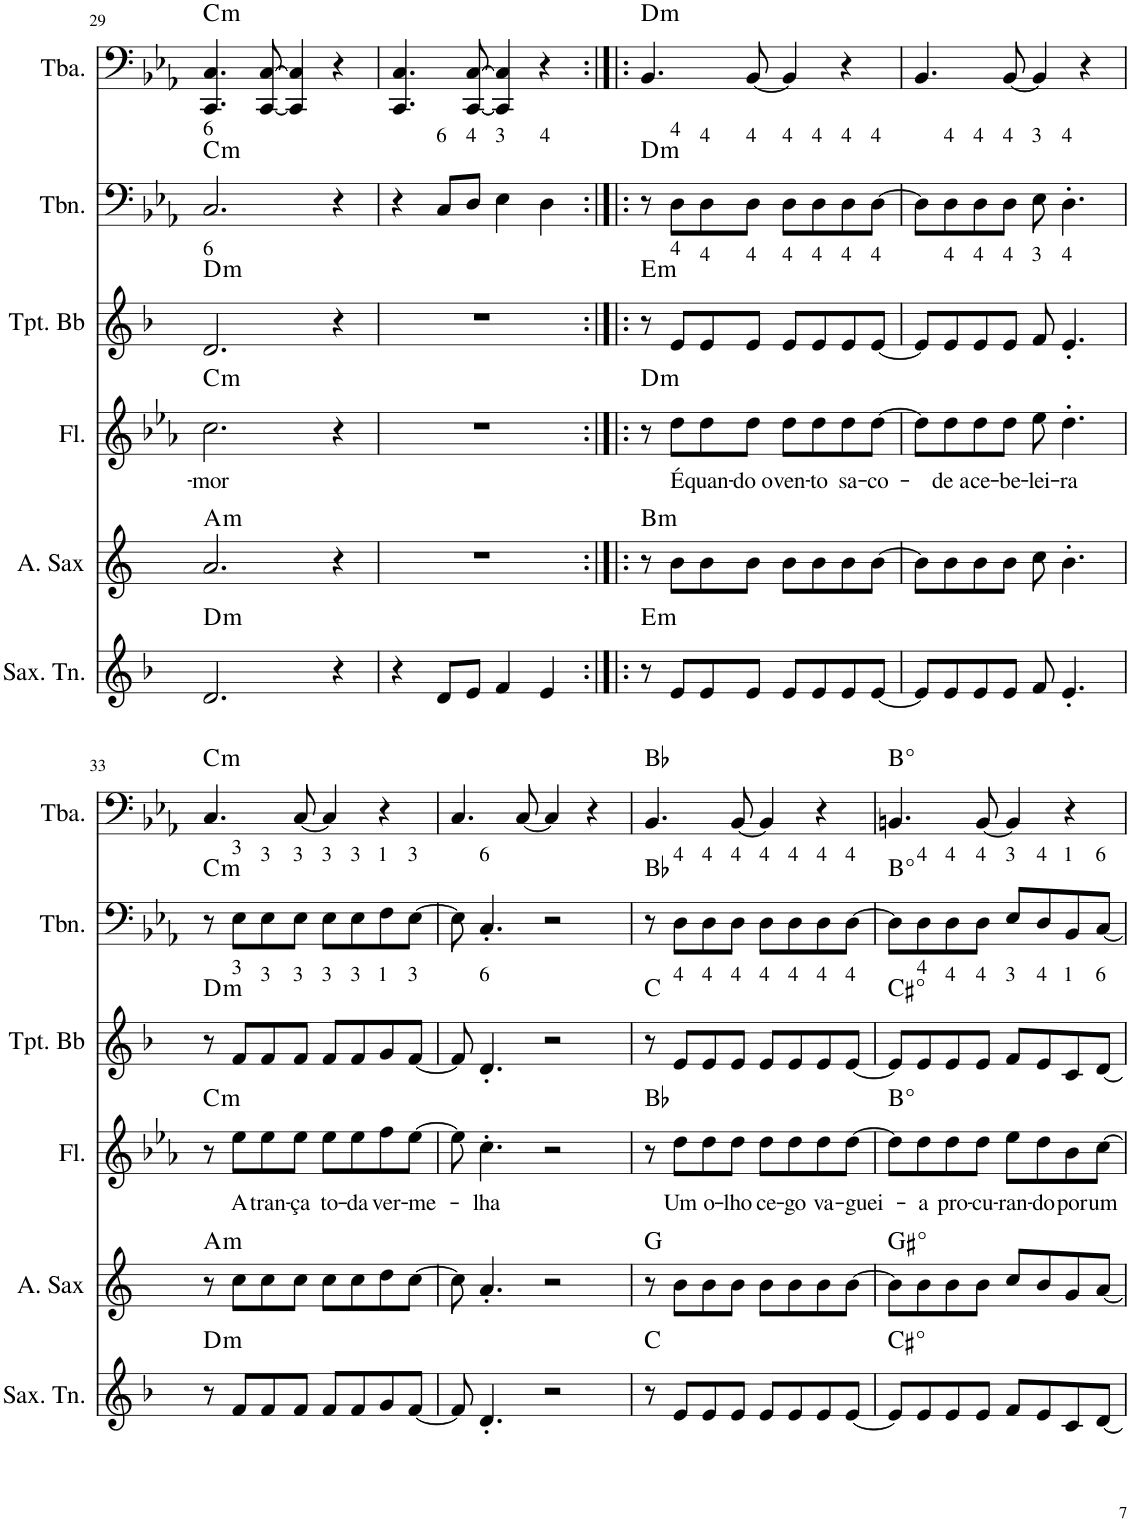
**kern	**harte	**kern	**harte	**kern	**text	**harte	**kern	**harte	**kern	**harte	**kern	**harte
*part6	*part6	*part5	*part5	*part4	*part4	*part4	*part3	*part3	*part2	*part2	*part1	*part1
*staff6	*	*staff5	*	*staff4	*staff4	*	*staff3	*	*staff2	*	*staff1	*
*I"Saxofone Tenor	*	*I"Saxofone Alto	*	*I"Flauta	*	*	*I"Trompete Bb	*	*I"Trombone	*	*I"Tuba	*
*I'Sax. Tn.	*	*	*	*I'Fl.	*	*	*I'Tpt. Bb	*	*I'Tbn.	*	*I'Tba.	*
!!LO:PB:g=z
*clefG2	*	*clefG2	*	*clefG2	*	*	*clefG2	*	*clefF4	*	*clefF4	*
*Trd8c14	*	*Trd5c9	*	*	*	*	*Trd1c2	*	*	*	*	*
*k[b-]	*	*k[]	*	*k[b-e-a-]	*	*	*k[b-]	*	*k[b-e-a-]	*	*k[b-e-a-]	*
*M4/4	*	*M4/4	*	*M4/4	*	*	*M4/4	*	*M4/4	*	*M4/4	*
=29	=29	=29	=29	=29	=29	=29	=29	=29	=29	=29	=29	=29
!	!	!	!	!	!	!	!	!	!LO:TX:a:t=6	!	!	!
!	!	!	!	!	!	!	!LO:TX:a:t=6	!	!	!	!	!
!	!LO:H:kt=m	!	!LO:H:kt=m	!	!LO:LY:b	!LO:H:kt=m	!	!LO:H:kt=m	!	!LO:H:kt=m	!	!LO:H:kt=m
2.d/	D:min	2.a/	A:min	2.cc\	-mor	C:min	2.d/	D:min	2.C/	C:min	4.CC/ 4.C/	C:min
.	.	.	.	.	.	.	.	.	.	.	[8CC/ [8C/	.
.	.	.	.	.	.	.	.	.	.	.	4CC/] 4C/]	.
4r	.	4r	.	4r	.	.	4r	.	4r	.	4r	.
=30	=30	=30	=30	=30	=30	=30	=30	=30	=30	=30	=30	=30
4r	.	1r	.	1r	.	.	1r	.	4r	.	4.CC/ 4.C/	.
!	!	!	!	!	!	!	!	!	!LO:TX:a:t=6	!	!	!
8d/L	.	.	.	.	.	.	.	.	8C/L	.	.	.
!	!	!	!	!	!	!	!	!	!LO:TX:a:t=4	!	!	!
8e/J	.	.	.	.	.	.	.	.	8D/J	.	[8CC/ [8C/	.
!	!	!	!	!	!	!	!	!	!LO:TX:a:t=3	!	!	!
4f/	.	.	.	.	.	.	.	.	4E-\	.	4CC/] 4C/]	.
!	!	!	!	!	!	!	!	!	!LO:TX:a:t=4	!	!	!
4e/	.	.	.	.	.	.	.	.	4D\	.	4r	.
=31:|!|:	=31:|!|:	=31:|!|:	=31:|!|:	=31:|!|:	=31:|!|:	=31:|!|:	=31:|!|:	=31:|!|:	=31:|!|:	=31:|!|:	=31:|!|:	=31:|!|:
!	!LO:H:kt=m	!	!LO:H:kt=m	!	!	!LO:H:kt=m	!	!LO:H:kt=m	!	!LO:H:kt=m	!	!LO:H:kt=m
8r	E:min	8r	B:min	8r	.	D:min	8r	E:min	8r	D:min	4.BB-/	D:min
!	!	!	!	!	!	!	!	!	!LO:TX:a:t=4	!	!	!
!	!	!	!	!	!	!	!LO:TX:a:t=4	!	!	!	!	!
!	!	!	!	!	!LO:LY:b	!	!	!	!	!	!	!
8e/L	.	8b\L	.	8dd\L	É	.	8e/L	.	8D\L	.	.	.
!	!	!	!	!	!	!	!	!	!LO:TX:a:t=4	!	!	!
!	!	!	!	!	!	!	!LO:TX:a:t=4	!	!	!	!	!
!	!	!	!	!	!LO:LY:b	!	!	!	!	!	!	!
8e/	.	8b\	.	8dd\	quan-	.	8e/	.	8D\	.	.	.
!	!	!	!	!	!	!	!	!	!LO:TX:a:t=4	!	!	!
!	!	!	!	!	!	!	!LO:TX:a:t=4	!	!	!	!	!
!	!	!	!	!	!LO:LY:b	!	!	!	!	!	!	!
8e/J	.	8b\J	.	8dd\J	-do o	.	8e/J	.	8D\J	.	[8BB-/	.
!	!	!	!	!	!	!	!	!	!LO:TX:a:t=4	!	!	!
!	!	!	!	!	!	!	!LO:TX:a:t=4	!	!	!	!	!
!	!	!	!	!	!LO:LY:b	!	!	!	!	!	!	!
8e/L	.	8b\L	.	8dd\L	ven-	.	8e/L	.	8D\L	.	4BB-/]	.
!	!	!	!	!	!	!	!	!	!LO:TX:a:t=4	!	!	!
!	!	!	!	!	!	!	!LO:TX:a:t=4	!	!	!	!	!
!	!	!	!	!	!LO:LY:b	!	!	!	!	!	!	!
8e/	.	8b\	.	8dd\	-to	.	8e/	.	8D\	.	.	.
!	!	!	!	!	!	!	!	!	!LO:TX:a:t=4	!	!	!
!	!	!	!	!	!	!	!LO:TX:a:t=4	!	!	!	!	!
!	!	!	!	!	!LO:LY:b	!	!	!	!	!	!	!
8e/	.	8b\	.	8dd\	sa-	.	8e/	.	8D\	.	4r	.
!	!	!	!	!	!	!	!	!	!LO:TX:a:t=4	!	!	!
!	!	!	!	!	!	!	!LO:TX:a:t=4	!	!	!	!	!
!	!	!	!	!	!LO:LY:b	!	!	!	!	!	!	!
[8e/J	.	[8b\J	.	[8dd\J	-co-	.	[8e/J	.	[8D\J	.	.	.
=32	=32	=32	=32	=32	=32	=32	=32	=32	=32	=32	=32	=32
8e/L]	.	8b\L]	.	8dd\L]	.	.	8e/L]	.	8D\L]	.	4.BB-/	.
!	!	!	!	!	!	!	!	!	!LO:TX:a:t=4	!	!	!
!	!	!	!	!	!	!	!LO:TX:a:t=4	!	!	!	!	!
!	!	!	!	!	!LO:LY:b	!	!	!	!	!	!	!
8e/	.	8b\	.	8dd\	de a	.	8e/	.	8D\	.	.	.
!	!	!	!	!	!	!	!	!	!LO:TX:a:t=4	!	!	!
!	!	!	!	!	!	!	!LO:TX:a:t=4	!	!	!	!	!
!	!	!	!	!	!LO:LY:b	!	!	!	!	!	!	!
8e/	.	8b\	.	8dd\	ce-	.	8e/	.	8D\	.	.	.
!	!	!	!	!	!	!	!	!	!LO:TX:a:t=4	!	!	!
!	!	!	!	!	!	!	!LO:TX:a:t=4	!	!	!	!	!
!	!	!	!	!	!LO:LY:b	!	!	!	!	!	!	!
8e/J	.	8b\J	.	8dd\J	-be-	.	8e/J	.	8D\J	.	[8BB-/	.
!	!	!	!	!	!	!	!	!	!LO:TX:a:t=3	!	!	!
!	!	!	!	!	!	!	!LO:TX:a:t=3	!	!	!	!	!
!	!	!	!	!	!LO:LY:b	!	!	!	!	!	!	!
8f/	.	8cc\	.	8ee-\	-lei-	.	8f/	.	8E-\	.	4BB-/]	.
!	!	!	!	!	!	!	!	!	!LO:TX:a:t=4	!	!	!
!	!	!	!	!	!	!	!LO:TX:a:t=4	!	!	!	!	!
!	!	!	!	!	!LO:LY:b	!	!	!	!	!	!	!
4.e'/	.	4.b'\	.	4.dd'\	-ra	.	4.e'/	.	4.D'\	.	.	.
.	.	.	.	.	.	.	.	.	.	.	4r	.
!!LO:LB:g=z
=33	=33	=33	=33	=33	=33	=33	=33	=33	=33	=33	=33	=33
!	!LO:H:kt=m	!	!LO:H:kt=m	!	!	!LO:H:kt=m	!	!LO:H:kt=m	!	!LO:H:kt=m	!	!LO:H:kt=m
8r	D:min	8r	A:min	8r	.	C:min	8r	D:min	8r	C:min	4.C/	C:min
!	!	!	!	!	!	!	!	!	!LO:TX:a:t=3	!	!	!
!	!	!	!	!	!	!	!LO:TX:a:t=3	!	!	!	!	!
!	!	!	!	!	!LO:LY:b	!	!	!	!	!	!	!
8f/L	.	8cc\L	.	8ee-\L	A	.	8f/L	.	8E-\L	.	.	.
!	!	!	!	!	!	!	!	!	!LO:TX:a:t=3	!	!	!
!	!	!	!	!	!	!	!LO:TX:a:t=3	!	!	!	!	!
!	!	!	!	!	!LO:LY:b	!	!	!	!	!	!	!
8f/	.	8cc\	.	8ee-\	tran-	.	8f/	.	8E-\	.	.	.
!	!	!	!	!	!	!	!	!	!LO:TX:a:t=3	!	!	!
!	!	!	!	!	!	!	!LO:TX:a:t=3	!	!	!	!	!
!	!	!	!	!	!LO:LY:b	!	!	!	!	!	!	!
8f/J	.	8cc\J	.	8ee-\J	-ça	.	8f/J	.	8E-\J	.	[8C/	.
!	!	!	!	!	!	!	!	!	!LO:TX:a:t=3	!	!	!
!	!	!	!	!	!	!	!LO:TX:a:t=3	!	!	!	!	!
!	!	!	!	!	!LO:LY:b	!	!	!	!	!	!	!
8f/L	.	8cc\L	.	8ee-\L	to-	.	8f/L	.	8E-\L	.	4C/]	.
!	!	!	!	!	!	!	!	!	!LO:TX:a:t=3	!	!	!
!	!	!	!	!	!	!	!LO:TX:a:t=3	!	!	!	!	!
!	!	!	!	!	!LO:LY:b	!	!	!	!	!	!	!
8f/	.	8cc\	.	8ee-\	-da	.	8f/	.	8E-\	.	.	.
!	!	!	!	!	!	!	!	!	!LO:TX:a:t=1	!	!	!
!	!	!	!	!	!	!	!LO:TX:a:t=1	!	!	!	!	!
!	!	!	!	!	!LO:LY:b	!	!	!	!	!	!	!
8g/	.	8dd\	.	8ff\	ver-	.	8g/	.	8F\	.	4r	.
!	!	!	!	!	!	!	!	!	!LO:TX:a:t=3	!	!	!
!	!	!	!	!	!	!	!LO:TX:a:t=3	!	!	!	!	!
!	!	!	!	!	!LO:LY:b	!	!	!	!	!	!	!
[8f/J	.	[8cc\J	.	[8ee-\J	-me-	.	[8f/J	.	[8E-\J	.	.	.
=34	=34	=34	=34	=34	=34	=34	=34	=34	=34	=34	=34	=34
8f/]	.	8cc\]	.	8ee-\]	.	.	8f/]	.	8E-\]	.	4.C/	.
!	!	!	!	!	!	!	!	!	!LO:TX:a:t=6	!	!	!
!	!	!	!	!	!	!	!LO:TX:a:t=6	!	!	!	!	!
!	!	!	!	!	!LO:LY:b	!	!	!	!	!	!	!
4.d'/	.	4.a'/	.	4.cc'\	lha	.	4.d'/	.	4.C'/	.	.	.
.	.	.	.	.	.	.	.	.	.	.	[8C/	.
2r	.	2r	.	2r	.	.	2r	.	2r	.	4C/]	.
.	.	.	.	.	.	.	.	.	.	.	4r	.
=35	=35	=35	=35	=35	=35	=35	=35	=35	=35	=35	=35	=35
8r	C:maj	8r	G:maj	8r	.	Bb:maj	8r	C:maj	8r	Bb:maj	4.BB-/	Bb:maj
!	!	!	!	!	!	!	!	!	!LO:TX:a:t=4	!	!	!
!	!	!	!	!	!	!	!LO:TX:a:t=4	!	!	!	!	!
!	!	!	!	!	!LO:LY:b	!	!	!	!	!	!	!
8e/L	.	8b\L	.	8dd\L	Um	.	8e/L	.	8D\L	.	.	.
!	!	!	!	!	!	!	!	!	!LO:TX:a:t=4	!	!	!
!	!	!	!	!	!	!	!LO:TX:a:t=4	!	!	!	!	!
!	!	!	!	!	!LO:LY:b	!	!	!	!	!	!	!
8e/	.	8b\	.	8dd\	o-	.	8e/	.	8D\	.	.	.
!	!	!	!	!	!	!	!	!	!LO:TX:a:t=4	!	!	!
!	!	!	!	!	!	!	!LO:TX:a:t=4	!	!	!	!	!
!	!	!	!	!	!LO:LY:b	!	!	!	!	!	!	!
8e/J	.	8b\J	.	8dd\J	-lho	.	8e/J	.	8D\J	.	[8BB-/	.
!	!	!	!	!	!	!	!	!	!LO:TX:a:t=4	!	!	!
!	!	!	!	!	!	!	!LO:TX:a:t=4	!	!	!	!	!
!	!	!	!	!	!LO:LY:b	!	!	!	!	!	!	!
8e/L	.	8b\L	.	8dd\L	ce-	.	8e/L	.	8D\L	.	4BB-/]	.
!	!	!	!	!	!	!	!	!	!LO:TX:a:t=4	!	!	!
!	!	!	!	!	!	!	!LO:TX:a:t=4	!	!	!	!	!
!	!	!	!	!	!LO:LY:b	!	!	!	!	!	!	!
8e/	.	8b\	.	8dd\	-go	.	8e/	.	8D\	.	.	.
!	!	!	!	!	!	!	!	!	!LO:TX:a:t=4	!	!	!
!	!	!	!	!	!	!	!LO:TX:a:t=4	!	!	!	!	!
!	!	!	!	!	!LO:LY:b	!	!	!	!	!	!	!
8e/	.	8b\	.	8dd\	va-	.	8e/	.	8D\	.	4r	.
!	!	!	!	!	!	!	!	!	!LO:TX:a:t=4	!	!	!
!	!	!	!	!	!	!	!LO:TX:a:t=4	!	!	!	!	!
!	!	!	!	!	!LO:LY:b	!	!	!	!	!	!	!
[8e/J	.	[8b\J	.	[8dd\J	-guei-	.	[8e/J	.	[8D\J	.	.	.
=36	=36	=36	=36	=36	=36	=36	=36	=36	=36	=36	=36	=36
!	!LO:H:kt=°	!	!LO:H:kt=°	!	!	!LO:H:kt=°	!	!LO:H:kt=°	!	!LO:H:kt=°	!	!LO:H:kt=°
8e/L]	.	8b\L]	.	8dd\L]	.	.	8e/L]	.	8D\L]	.	4.BBn/	.
!	!	!	!	!	!	!	!	!	!LO:TX:a:t=4	!	!	!
!	!	!	!	!	!	!	!LO:TX:a:t=4	!	!	!	!	!
!	!	!	!	!	!LO:LY:b	!	!	!	!	!	!	!
8e/	.	8b\	.	8dd\	-a	.	8e/	.	8D\	.	.	.
!	!	!	!	!	!	!	!	!	!LO:TX:a:t=4	!	!	!
!	!	!	!	!	!	!	!LO:TX:a:t=4	!	!	!	!	!
!	!	!	!	!	!LO:LY:b	!	!	!	!	!	!	!
8e/	.	8b\	.	8dd\	pro-	.	8e/	.	8D\	.	.	.
!	!	!	!	!	!	!	!	!	!LO:TX:a:t=4	!	!	!
!	!	!	!	!	!	!	!LO:TX:a:t=4	!	!	!	!	!
!	!	!	!	!	!LO:LY:b	!	!	!	!	!	!	!
8e/J	.	8b\J	.	8dd\J	-cu-	.	8e/J	.	8D\J	.	[8BB/	.
!	!	!	!	!	!	!	!	!	!LO:TX:a:t=3	!	!	!
!	!	!	!	!	!	!	!LO:TX:a:t=3	!	!	!	!	!
!	!	!	!	!	!LO:LY:b	!	!	!	!	!	!	!
8f/L	.	8cc/L	.	8ee-\L	-ran-	.	8f/L	.	8E-/L	.	4BB/]	.
!	!	!	!	!	!	!	!	!	!LO:TX:a:t=4	!	!	!
!	!	!	!	!	!	!	!LO:TX:a:t=4	!	!	!	!	!
!	!	!	!	!	!LO:LY:b	!	!	!	!	!	!	!
8e/	.	8b/	.	8dd\	-do	.	8e/	.	8D/	.	.	.
!	!	!	!	!	!	!	!	!	!LO:TX:a:t=1	!	!	!
!	!	!	!	!	!	!	!LO:TX:a:t=1	!	!	!	!	!
!	!	!	!	!	!LO:LY:b	!	!	!	!	!	!	!
8cn/	.	8gn/	.	8b-\	por	.	8cn/	.	8BB-/	.	4r	.
!	!	!	!	!	!	!	!	!	!LO:TX:a:t=6	!	!	!
!	!	!	!	!	!	!	!LO:TX:a:t=6	!	!	!	!	!
!	!	!	!	!	!LO:LY:b	!	!	!	!	!	!	!
[8d/J	.	[8a/J	.	[8cc\J	um	.	[8d/J	.	[8C/J	.	.	.
=	=	=	=	=	=	=	=	=	=	=	=	=
*-	*-	*-	*-	*-	*-	*-	*-	*-	*-	*-	*-	*-
